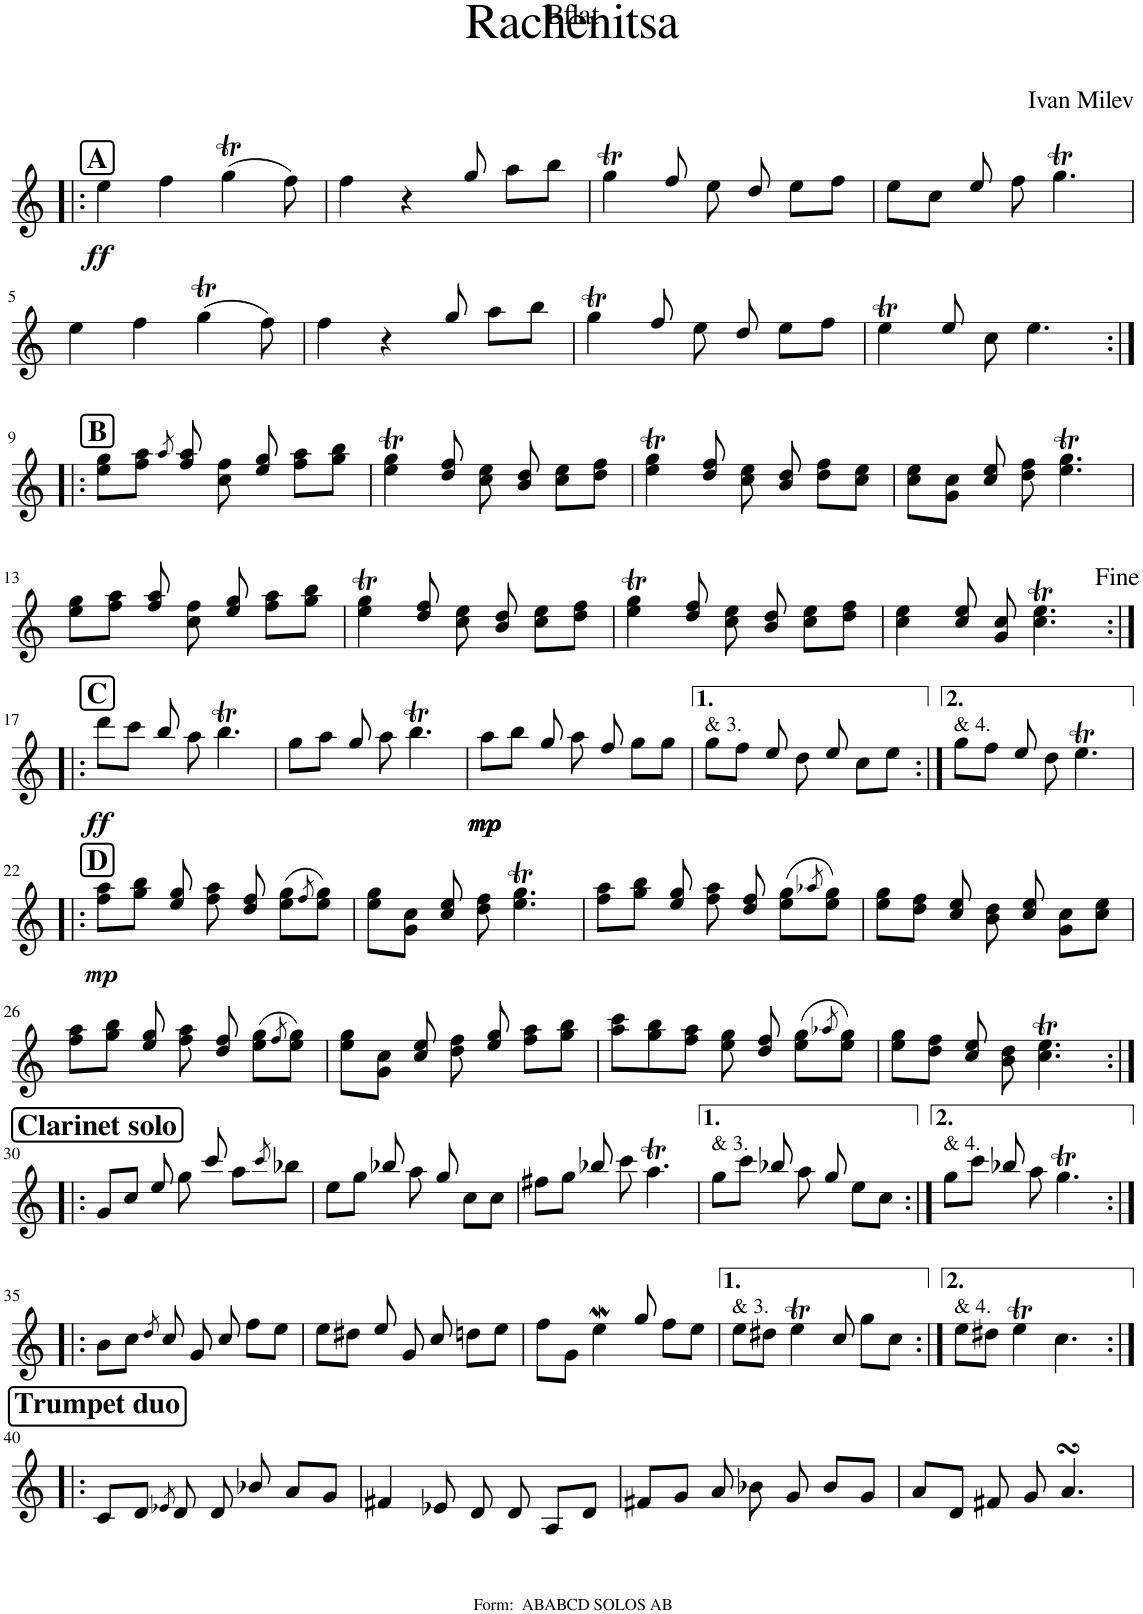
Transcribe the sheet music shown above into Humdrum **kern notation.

**kern	**dynam
*part1	*part1
*staff1	*staff1
*I"Bb Clarinet	*
*I'Cl	*
*clefG2	*
*Trd1c2	*
*k[]	*
=1!|:	=1!|:
!LO:TX:a:B:t=A	!
!	!LO:DY:b
4ee\	ff
4ff\	.
(4ggT\	.
8ff\)	.
=2	=2
4ff\	.
4r	.
8gg/	.
8aa\L	.
8bb\J	.
=3	=3
4ggT\	.
8ff/	.
8ee\	.
8dd/	.
8ee\L	.
8ff\J	.
=4	=4
8ee\L	.
8cc\J	.
8ee/	.
8ff\	.
4.ggT\	.
!!LO:LB:g=z
=5	=5
4ee\	.
4ff\	.
(4ggT\	.
8ff\)	.
=6	=6
4ff\	.
4r	.
8gg/	.
8aa\L	.
8bb\J	.
=7	=7
4ggT\	.
8ff/	.
8ee\	.
8dd/	.
8ee\L	.
8ff\J	.
=8	=8
4eet\	.
8ee/	.
8cc\	.
4.ee\	.
!!LO:LB:g=z
=9:|!|:	=9:|!|:
!LO:TX:a:B:t=B	!
8ee\ 8gg\L	.
8ff\ 8aa\J	.
8qaa/	.
8ff/ 8aa/	.
8cc\ 8ff\	.
8ee/ 8gg/	.
8ff\ 8aa\L	.
8gg\ 8bb\J	.
=10	=10
4ee\T 4gg\T	.
8dd/ 8ff/	.
8cc\ 8ee\	.
8b/ 8dd/	.
8cc\ 8ee\L	.
8dd\ 8ff\J	.
=11	=11
4ee\T 4gg\T	.
8dd/ 8ff/	.
8cc\ 8ee\	.
8b/ 8dd/	.
8dd\ 8ff\L	.
8cc\ 8ee\J	.
=12	=12
8cc\ 8ee\L	.
8g\ 8cc\J	.
8cc/ 8ee/	.
8dd\ 8ff\	.
4.ee\T 4.gg\T	.
!!LO:LB:g=z
=13	=13
8ee\ 8gg\L	.
8ff\ 8aa\J	.
8ff/ 8aa/	.
8cc\ 8ff\	.
8ee/ 8gg/	.
8ff\ 8aa\L	.
8gg\ 8bb\J	.
=14	=14
4ee\T 4gg\T	.
8dd/ 8ff/	.
8cc\ 8ee\	.
8b/ 8dd/	.
8cc\ 8ee\L	.
8dd\ 8ff\J	.
=15	=15
4ee\T 4gg\T	.
8dd/ 8ff/	.
8cc\ 8ee\	.
8b/ 8dd/	.
8cc\ 8ee\L	.
8dd\ 8ff\J	.
=16	=16
4cc\ 4ee\	.
8cc/ 8ee/	.
8g/ 8cc/	.
4.cc\T 4.ee\T	.
!!LO:LB:g=z
=17:|!|:	=17:|!|:
!LO:TX:a:B:t=C	!
!	!LO:DY:b
8ddd\L	ff
8ccc\J	.
8bb/	.
8aa\	.
4.bbt\	.
=18	=18
8gg\L	.
8aa\J	.
8gg/	.
8aa\	.
4.bbt\	.
=19	=19
!	!LO:DY:b
!	!LO:DY:n=1:b
!	!LO:DY:n=2:b
!	!LO:DY:n=3:b
8aa\L	mp mp mp mp
8bb\J	.
8gg/	.
8aa\	.
8ff/	.
8gg\L	.
8gg\J	.
=20	=20
!LO:TX:a:t=& 3.	!
8gg\L	.
8ff\J	.
8ee/	.
8dd\	.
8ee/	.
8cc\L	.
8ee\J	.
=21:|!	=21:|!
!LO:TX:a:t=& 4.	!
8gg\L	.
8ff\J	.
8ee/	.
8dd\	.
4.eet\	.
!!LO:LB:g=z
=22!|:	=22!|:
!LO:TX:a:B:t=D	!
!	!LO:DY:b
8ff\ 8aa\L	mp
8gg\ 8bb\J	.
8ee/ 8gg/	.
8ff\ 8aa\	.
8dd/ 8ff/	.
(8ee\ 8gg\L	.
8qff/	.
8ee\ 8gg\J)	.
=23	=23
8ee\ 8gg\L	.
8g\ 8cc\J	.
8cc/ 8ee/	.
8dd\ 8ff\	.
4.ee\T 4.gg\T	.
=24	=24
8ff\ 8aa\L	.
8gg\ 8bb\J	.
8ee/ 8gg/	.
8ff\ 8aa\	.
8dd/ 8ff/	.
(8ee\ 8gg\L	.
8qaa-X/	.
8ee\ 8gg\J)	.
=25	=25
8ee\ 8gg\L	.
8dd\ 8ff\J	.
8cc/ 8ee/	.
8b\ 8dd\	.
8cc/ 8ee/	.
8g\ 8cc\L	.
8cc\ 8ee\J	.
!!LO:LB:g=z
=26	=26
8ff\ 8aa\L	.
8gg\ 8bb\J	.
8ee/ 8gg/	.
8ff\ 8aa\	.
8dd/ 8ff/	.
(8ee\ 8gg\L	.
8qff/	.
8ee\ 8gg\J)	.
=27	=27
8ee\ 8gg\L	.
8g\ 8cc\J	.
8cc/ 8ee/	.
8dd\ 8ff\	.
8ee/ 8gg/	.
8ff\ 8aa\L	.
8gg\ 8bb\J	.
=28	=28
8aa\ 8ccc\L	.
8gg\ 8bb\	.
8ff\ 8aa\J	.
8ee\ 8gg\	.
8dd/ 8ff/	.
(8ee\ 8gg\L	.
8qaa-X/	.
8ee\ 8gg\J)	.
=29	=29
8ee\ 8gg\L	.
8dd\ 8ff\J	.
8cc/ 8ee/	.
8b\ 8dd\	.
4.cc\T 4.ee\T	.
!!LO:LB:g=z
=30:|!|:	=30:|!|:
!LO:TX:a:B:t=Clarinet solo	!
8g/L	.
8cc/J	.
8ee/	.
8gg\	.
8ccc/	.
8aa\L	.
8qccc/	.
8bb-X\J	.
=31	=31
8ee\L	.
8gg\J	.
8bb-X/	.
8aa\	.
8gg/	.
8cc\L	.
8cc\J	.
=32	=32
8ff#X\L	.
8gg\J	.
8bb-X/	.
8ccc\	.
4.aaT\	.
=33	=33
!LO:TX:a:t=& 3.	!
8gg\L	.
8ccc\J	.
8bb-X/	.
8aa\	.
8gg/	.
8ee\L	.
8cc\J	.
=34:|!	=34:|!
!LO:TX:a:t=& 4.	!
8gg\L	.
8ccc\J	.
8bb-X/	.
8aa\	.
4.ggT\	.
!!LO:LB:g=z
=35:|!|:	=35:|!|:
8b\L	.
8cc\J	.
8qdd/	.
8cc/	.
8g/	.
8cc/	.
8ff\L	.
8ee\J	.
=36	=36
8ee\L	.
8dd#X\J	.
8ee/	.
8g/	.
8cc/	.
8ddn\L	.
8ee\J	.
=37	=37
8ff\L	.
8g\J	.
4eeW\	.
8gg/	.
8ff\L	.
8ee\J	.
=38	=38
!LO:TX:a:t=& 3.	!
8ee\L	.
8dd#X\J	.
4eet\	.
8cc/	.
8gg\L	.
8cc\J	.
=39:|!	=39:|!
!LO:TX:a:t=& 4.	!
8ee\L	.
8dd#X\J	.
4eet\	.
4.cc\	.
!!LO:LB:g=z
=40:|!|:	=40:|!|:
!LO:TX:a:B:t=Trumpet duo	!
8c/L	.
8d/J	.
8qe-X/	.
8d/	.
8d/	.
8b-X/	.
8a/L	.
8g/J	.
=41	=41
4f#X/	.
8e-X/	.
8d/	.
8d/	.
8A/L	.
8d/J	.
=42	=42
8f#X/L	.
8g/J	.
8a/	.
8b-X\	.
8g/	.
8b-/L	.
8g/J	.
=43	=43
8a/L	.
8d/J	.
8f#X/	.
8g/	.
4.asSSS/	.
=	=
*-	*-
